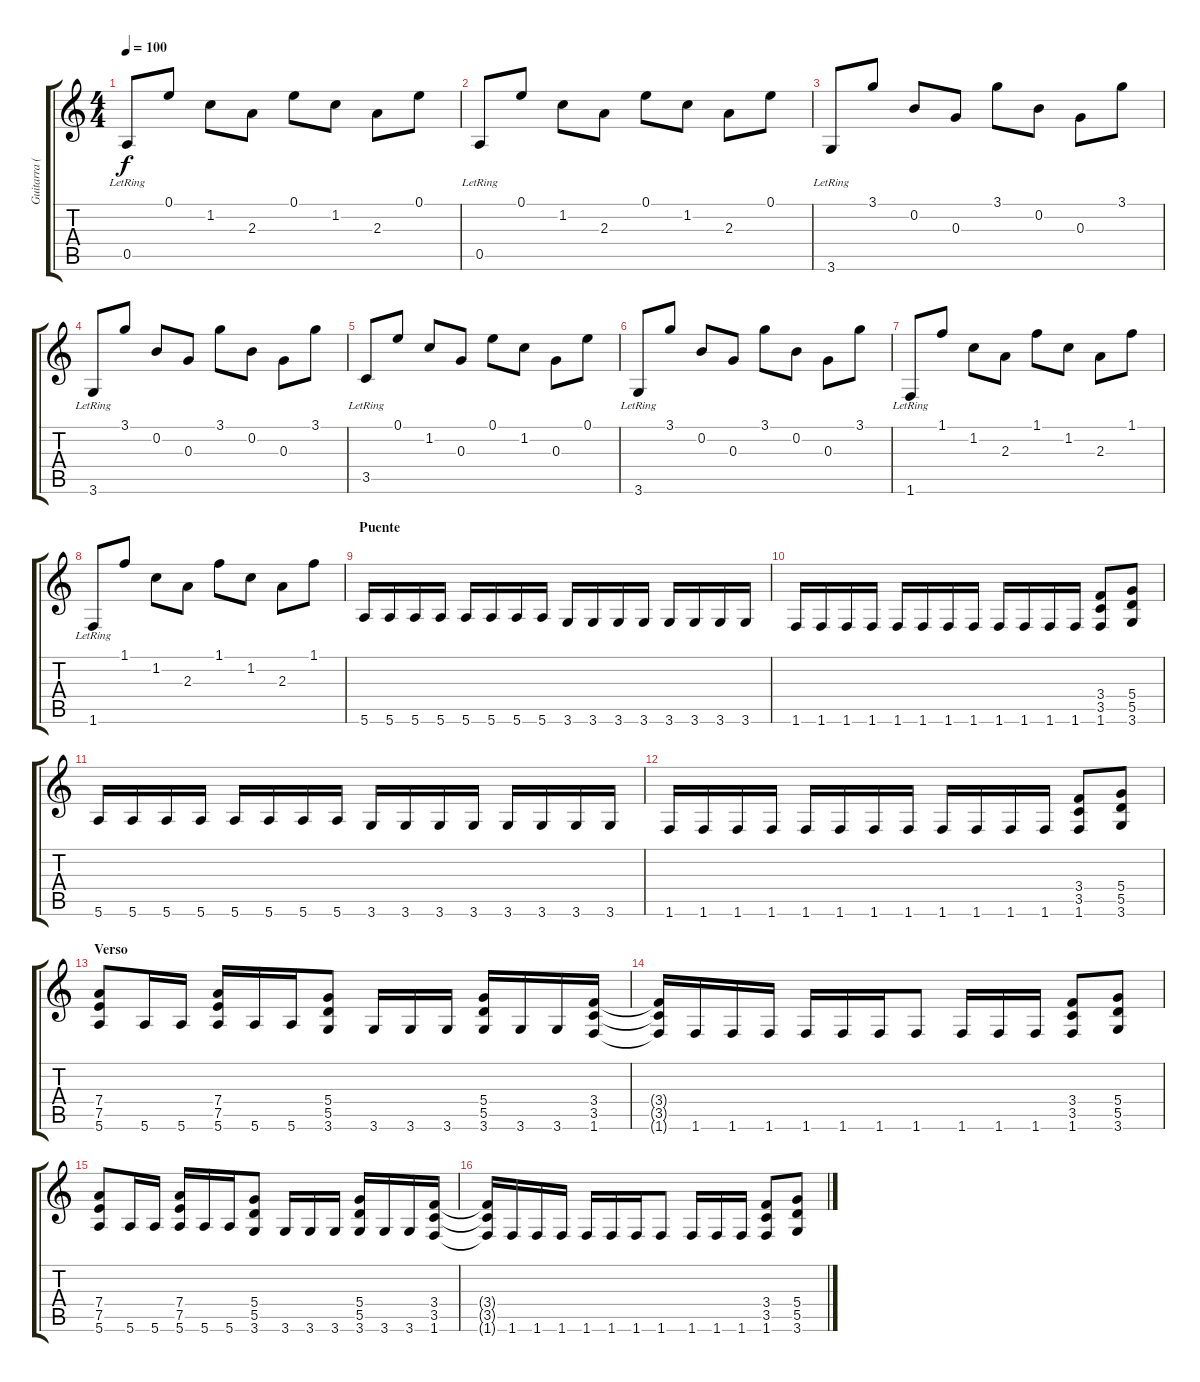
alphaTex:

\track ("Guitarra (Ritmica)" "Guitarra (") {instrument acousticguitarsteel}
\staff {score tabs}
\tuning (E4 B3 G3 D3 A2 E2) {hide}
\ts (4 4)
\tempo 100
\clef g2
\ks c
0.5{lr}.8{dy f} 0.1.8 1.2.8 2.3.8 0.1.8 1.2.8 2.3.8 0.1.8 |
0.5{lr}.8 0.1.8 1.2.8 2.3.8 0.1.8 1.2.8 2.3.8 0.1.8 |
3.6{lr}.8 3.1.8 0.2.8 0.3.8 3.1.8 0.2.8 0.3.8 3.1.8 |
3.6{lr}.8 3.1.8 0.2.8 0.3.8 3.1.8 0.2.8 0.3.8 3.1.8 |
3.5{lr}.8 0.1.8 1.2.8 0.3.8 0.1.8 1.2.8 0.3.8 0.1.8 |
3.6{lr}.8 3.1.8 0.2.8 0.3.8 3.1.8 0.2.8 0.3.8 3.1.8 |
1.6{lr}.8 1.1.8 1.2.8 2.3.8 1.1.8 1.2.8 2.3.8 1.1.8 |
1.6{lr}.8 1.1.8 1.2.8 2.3.8 1.1.8 1.2.8 2.3.8 1.1.8 |
\section ("" "Puente")
5.6.16{volume 13 instrument distortionguitar} 5.6.16 5.6.16 5.6.16 5.6.16 5.6.16 5.6.16 5.6.16 3.6.16 3.6.16 3.6.16 3.6.16 3.6.16 3.6.16 3.6.16 3.6.16 |
1.6.16 1.6.16 1.6.16 1.6.16 1.6.16 1.6.16 1.6.16 1.6.16 1.6.16 1.6.16 1.6.16 1.6.16 (3.4 3.5 1.6).8 (5.4 5.5 3.6).8 |
5.6.16{volume 13 instrument distortionguitar} 5.6.16 5.6.16 5.6.16 5.6.16 5.6.16 5.6.16 5.6.16 3.6.16 3.6.16 3.6.16 3.6.16 3.6.16 3.6.16 3.6.16 3.6.16 |
1.6.16 1.6.16 1.6.16 1.6.16 1.6.16 1.6.16 1.6.16 1.6.16 1.6.16 1.6.16 1.6.16 1.6.16 (3.4 3.5 1.6).8 (5.4 5.5 3.6).8 |
\section ("" "Verso")
(7.4 7.5 5.6).8 5.6.16 5.6.16 (7.4 7.5 5.6).16 5.6.16 5.6.16 (5.4 5.5 3.6).8 3.6.16 3.6.16 3.6.16 (5.4 5.5 3.6).16 3.6.16 3.6.16 (3.4 3.5 1.6).16 |
(3.4{t} 3.5{t} 1.6{t}).16 1.6.16 1.6.16 1.6.16 1.6.16 1.6.16 1.6.16 1.6.8 1.6.16 1.6.16 1.6.16 (3.4 3.5 1.6).8 (5.4 5.5 3.6).8 |
(7.4 7.5 5.6).8 5.6.16 5.6.16 (7.4 7.5 5.6).16 5.6.16 5.6.16 (5.4 5.5 3.6).8 3.6.16 3.6.16 3.6.16 (5.4 5.5 3.6).16 3.6.16 3.6.16 (3.4 3.5 1.6).16 |
(3.4{t} 3.5{t} 1.6{t}).16 1.6.16 1.6.16 1.6.16 1.6.16 1.6.16 1.6.16 1.6.8 1.6.16 1.6.16 1.6.16 (3.4 3.5 1.6).8 (5.4 5.5 3.6).8
